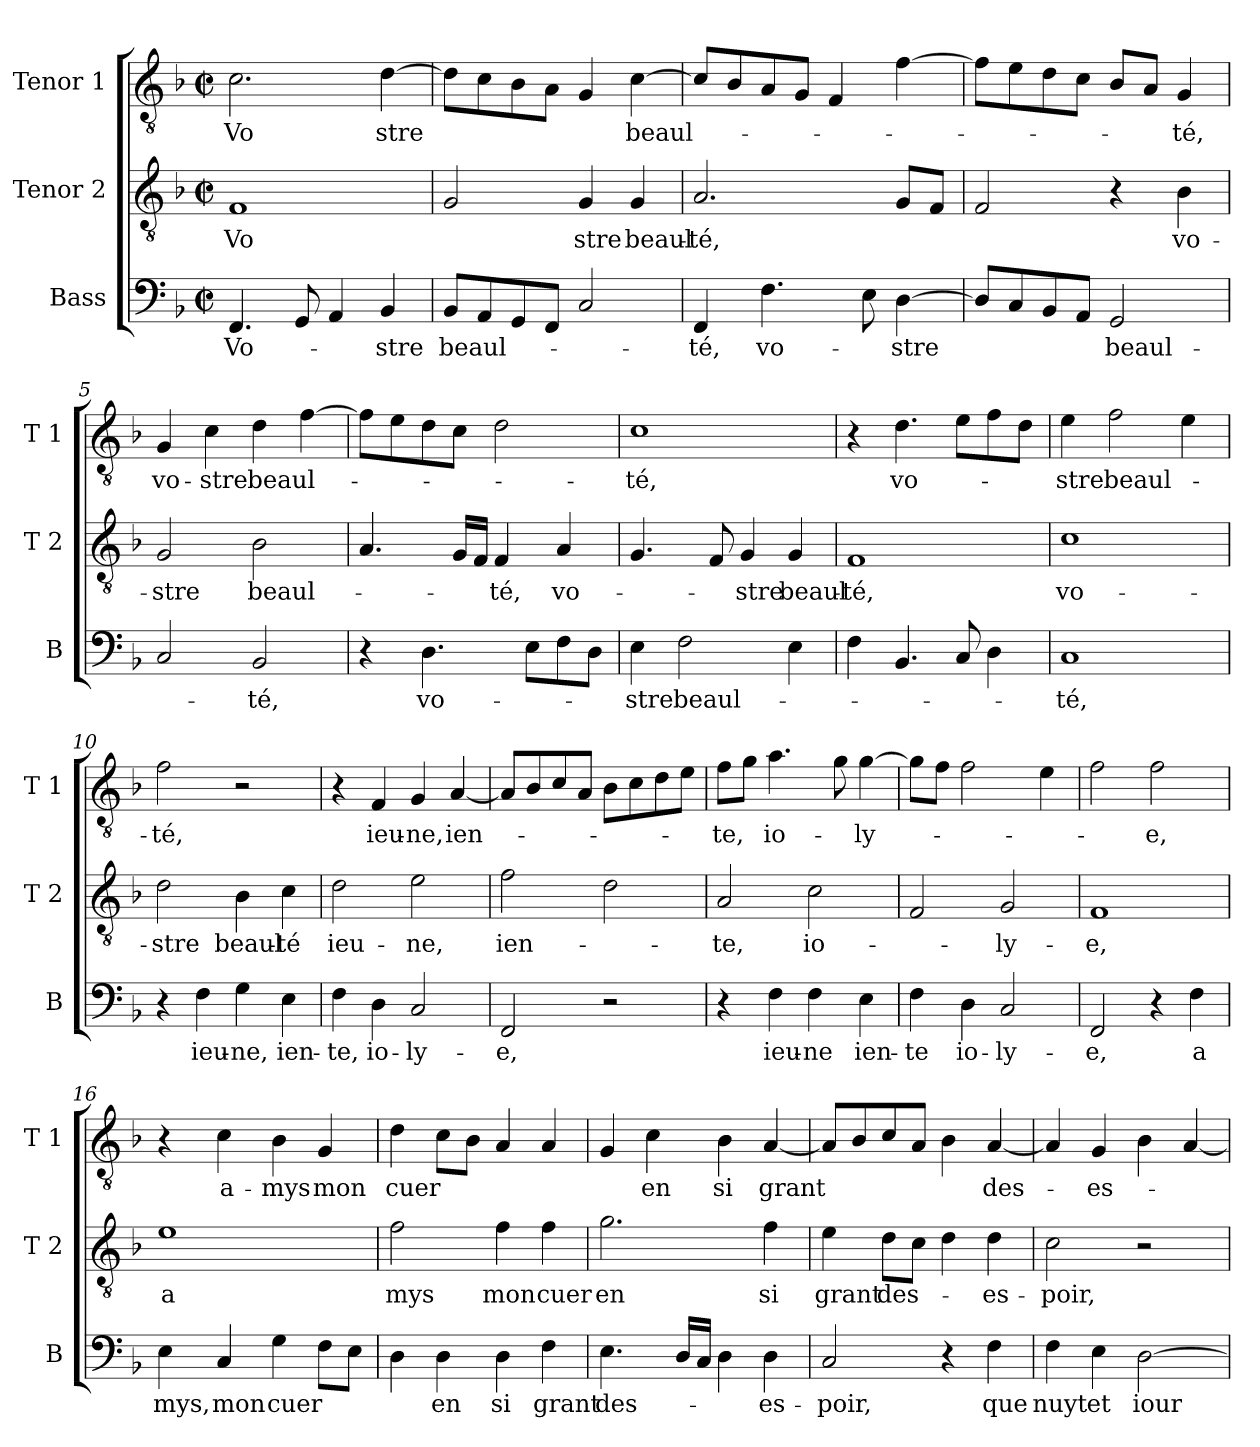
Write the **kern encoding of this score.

**kern	**text	**kern	**text	**kern	**text
*part3	*part3	*part2	*part2	*part1	*part1
*staff3	*staff3	*staff2	*staff2	*staff1	*staff1
*I"Bass	*	*I"Tenor 2	*	*I"Tenor 1	*
*I'B	*	*I'T 2	*	*I'T 1	*
*clefF4	*	*clefGv2	*	*clefGv2	*
*k[b-]	*	*k[b-]	*	*k[b-]	*
*F:	*	*F:	*	*F:	*
*M2/2	*	*M2/2	*	*M2/2	*
*met(c|)	*	*met(c|)	*	*met(c|)	*
=1	=1	=1	=1	=1	=1
!	!LO:LY:b	!	!LO:LY:b	!	!LO:LY:b
4.FF/	Vo-	1F	Vo	2.c\	Vo
8GG/	.	.	.	.	.
4AA/	.	.	.	.	.
!	!LO:LY:b	!	!	!	!LO:LY:b
4BB-/	-stre	.	.	[4d\	stre
=2	=2	=2	=2	=2	=2
!	!LO:LY:b	!	!	!	!
8BB-/L	beaul-	2G/	.	8d\L]	.
8AA/	.	.	.	8c\	.
8GG/	.	.	.	8B-\	.
8FF/J	.	.	.	8A\J	.
!	!	!	!LO:LY:b	!	!
2C/	.	4G/	stre	4G/	.
!	!	!	!LO:LY:b	!	!LO:LY:b
.	.	4G/	beaul-	[4c\	beaul-
=3	=3	=3	=3	=3	=3
!	!LO:LY:b	!	!LO:LY:b	!	!
4FF/	-té,	2.A/	-té,	8c/L]	.
.	.	.	.	8B-/	.
!	!LO:LY:b	!	!	!	!
4.F\	vo-	.	.	8A/	.
.	.	.	.	8G/J	.
.	.	.	.	4F/	.
8E\	.	.	.	.	.
!	!LO:LY:b	!	!	!	!
[4D\	-stre	8G/L	.	[4f\	.
.	.	8F/J	.	.	.
=4	=4	=4	=4	=4	=4
8D/L]	.	2F/	.	8f\L]	.
8C/	.	.	.	8e\	.
8BB-/	.	.	.	8d\	.
8AA/J	.	.	.	8c\J	.
!	!LO:LY:b	!	!	!	!
2GG/	beaul-	4r	.	8B-/L	.
.	.	.	.	8A/J	.
!	!	!	!LO:LY:b	!	!LO:LY:b
.	.	4B-\	vo-	4G/	-té,
=5	=5	=5	=5	=5	=5
!	!	!	!LO:LY:b	!	!LO:LY:b
2C/	.	2G/	-stre	4G/	vo-
!	!	!	!	!	!LO:LY:b
.	.	.	.	4c\	-stre
!	!LO:LY:b	!	!LO:LY:b	!	!LO:LY:b
2BB-/	-té,	2B-\	beaul-	4d\	beaul-
.	.	.	.	[4f\	.
!!LO:LB:g=z
=6	=6	=6	=6	=6	=6
4r	.	4.A/	.	8f\L]	.
.	.	.	.	8e\	.
!	!LO:LY:b	!	!	!	!
4.D\	vo-	.	.	8d\	.
.	.	16G/LL	.	8c\J	.
.	.	16F/JJ	.	.	.
!	!	!	!LO:LY:b	!	!
.	.	4F/	-té,	2d\	.
8E\L	.	.	.	.	.
!	!	!	!LO:LY:b	!	!
8F\	.	4A/	vo-	.	.
8D\J	.	.	.	.	.
=7	=7	=7	=7	=7	=7
!	!LO:LY:b	!	!	!	!LO:LY:b
4E\	-stre	4.G/	.	1c	-té,
!	!LO:LY:b	!	!	!	!
2F\	beaul-	.	.	.	.
.	.	8F/	.	.	.
!	!	!	!LO:LY:b	!	!
.	.	4G/	-stre	.	.
!	!	!	!LO:LY:b	!	!
4E\	.	4G/	beaul-	.	.
=8	=8	=8	=8	=8	=8
!	!	!	!LO:LY:b	!	!
4F\	.	1F	-té,	4r	.
!	!	!	!	!	!LO:LY:b
4.BB-/	.	.	.	4.d\	vo-
8C/	.	.	.	8e\L	.
4D\	.	.	.	8f\	.
.	.	.	.	8d\J	.
=9	=9	=9	=9	=9	=9
!	!LO:LY:b	!	!LO:LY:b	!	!LO:LY:b
1C	-té,	1c	vo-	4e\	-stre
!	!	!	!	!	!LO:LY:b
.	.	.	.	2f\	beaul-
.	.	.	.	4e\	.
=10	=10	=10	=10	=10	=10
!	!	!	!LO:LY:b	!	!LO:LY:b
4r	.	2d\	-stre	2f\	-té,
!	!LO:LY:b	!	!	!	!
4F\	ieu-	.	.	.	.
!	!LO:LY:b	!	!LO:LY:b	!	!
4G\	-ne,	4B-\	beaul-	2r	.
!	!LO:LY:b	!	!LO:LY:b	!	!
4E\	ien-	4c\	-té	.	.
=11	=11	=11	=11	=11	=11
!	!LO:LY:b	!	!LO:LY:b	!	!
4F\	-te,	2d\	ieu-	4r	.
!	!LO:LY:b	!	!	!	!LO:LY:b
4D\	io-	.	.	4F/	ieu-
!	!LO:LY:b	!	!LO:LY:b	!	!LO:LY:b
2C/	-ly-	2e\	-ne,	4G/	-ne,
!	!	!	!	!	!LO:LY:b
.	.	.	.	[4A/	ien-
!!LO:LB:g=z
=12	=12	=12	=12	=12	=12
!	!LO:LY:b	!	!LO:LY:b	!	!
2FF/	-e,	2f\	ien-	8A/L]	.
.	.	.	.	8B-/	.
.	.	.	.	8c/	.
.	.	.	.	8A/J	.
2r	.	2d\	.	8B-\L	.
.	.	.	.	8c\	.
.	.	.	.	8d\	.
.	.	.	.	8e\J	.
=13	=13	=13	=13	=13	=13
!	!	!	!LO:LY:b	!	!LO:LY:b
4r	.	2A/	-te,	8f\L	-te,
.	.	.	.	8g\J	.
!	!LO:LY:b	!	!	!	!LO:LY:b
4F\	ieu-	.	.	4.a\	io-
!	!LO:LY:b	!	!LO:LY:b	!	!
4F\	-ne	2c\	io-	.	.
.	.	.	.	8g\	.
!	!LO:LY:b	!	!	!	!LO:LY:b
4E\	ien-	.	.	[4g\	-ly-
=14	=14	=14	=14	=14	=14
!	!LO:LY:b	!	!	!	!
4F\	-te	2F/	.	8g\L]	.
.	.	.	.	8f\J	.
!	!LO:LY:b	!	!	!	!
4D\	io-	.	.	2f\	.
!	!LO:LY:b	!	!LO:LY:b	!	!
2C/	-ly-	2G/	-ly-	.	.
.	.	.	.	4e\	.
=15	=15	=15	=15	=15	=15
!	!LO:LY:b	!	!LO:LY:b	!	!
2FF/	-e,	1F	-e,	2f\	.
!	!	!	!	!	!LO:LY:b
4r	.	.	.	2f\	-e,
!	!LO:LY:b	!	!	!	!
4F\	a	.	.	.	.
=16	=16	=16	=16	=16	=16
!	!LO:LY:b	!	!LO:LY:b	!	!
4E\	mys,	1e	a	4r	.
!	!LO:LY:b	!	!	!	!LO:LY:b
4C/	mon	.	.	4c\	a-
!	!LO:LY:b	!	!	!	!LO:LY:b
4G\	cuer	.	.	4B-\	-mys
!	!	!	!	!	!LO:LY:b
8F\L	.	.	.	4G/	mon
8E\J	.	.	.	.	.
=17	=17	=17	=17	=17	=17
!	!	!	!LO:LY:b	!	!LO:LY:b
4D\	.	2f\	mys	4d\	cuer
!	!LO:LY:b	!	!	!	!
4D\	en	.	.	8c\L	.
.	.	.	.	8B-\J	.
!	!LO:LY:b	!	!LO:LY:b	!	!
4D\	si	4f\	mon	4A/	.
!	!LO:LY:b	!	!LO:LY:b	!	!
4F\	grant	4f\	cuer	4A/	.
!!LO:PB:g=z
=18	=18	=18	=18	=18	=18
!	!LO:LY:b	!	!LO:LY:b	!	!
4.E\	des-	2.g\	en	4G/	.
!	!	!	!	!	!LO:LY:b
.	.	.	.	4c\	en
16D/LL	.	.	.	.	.
16C/JJ	.	.	.	.	.
!	!	!	!	!	!LO:LY:b
4D\	.	.	.	4B-\	si
!	!LO:LY:b	!	!LO:LY:b	!	!LO:LY:b
4D\	-es-	4f\	si	[4A/	grant
=19	=19	=19	=19	=19	=19
!	!LO:LY:b	!	!LO:LY:b	!	!
2C/	-poir,	4e\	grant	8A/L]	.
.	.	.	.	8B-/	.
!	!	!	!LO:LY:b	!	!
.	.	8d\L	des-	8c/	.
.	.	8c\J	.	8A/J	.
4r	.	4d\	.	4B-\	.
!	!LO:LY:b	!	!LO:LY:b	!	!LO:LY:b
4F\	que	4d\	-es-	[4A/	des-
=20	=20	=20	=20	=20	=20
!	!LO:LY:b	!	!LO:LY:b	!	!
4F\	nuyt	2c\	-poir,	4A/]	.
!	!LO:LY:b	!	!	!	!LO:LY:b
4E\	et	.	.	4G/	-es-
!	!LO:LY:b	!	!	!	!
[2D\	iour	2r	.	4B-\	.
.	.	.	.	[4A/	.
=	=	=	=	=	=
*-	*-	*-	*-	*-	*-
